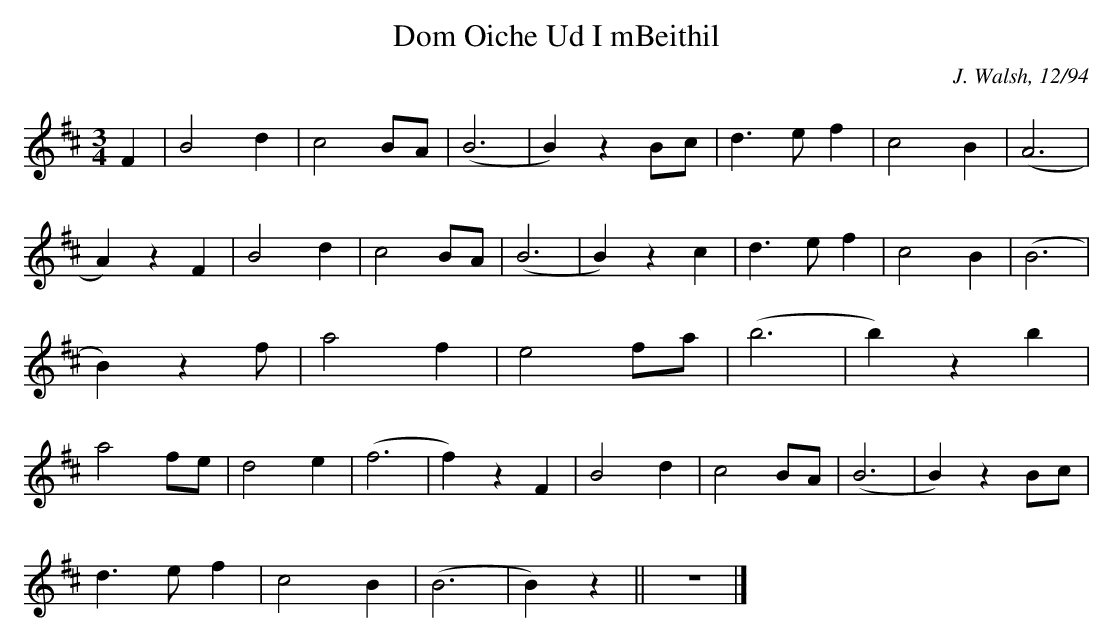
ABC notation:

X:1
T:Dom Oiche Ud I mBeithil
C: J. Walsh, 12/94
M:3/4
L:1/8
K:D
F2 |B4 d2 |c4 BA |(B6|B2) z2 Bc |d3 e f2 |c4 B2 |(A6|A2) z2 F2 |B4 d2 |c4 BA |(B6|B2) z2 c2 |d3 ef2 |c4 B2 |(B6|B2) z2 f |a4 f2 |e4 fa |(b6|b2) z2 b2 |a4 fe |d4 e2 |(f6|f2) z2 F2 |B4 d2 |c4 BA |(B6|B2) z2 Bc |
d3 ef2 |c4 B2 |(B6|B2) z2 ||z6 |]
